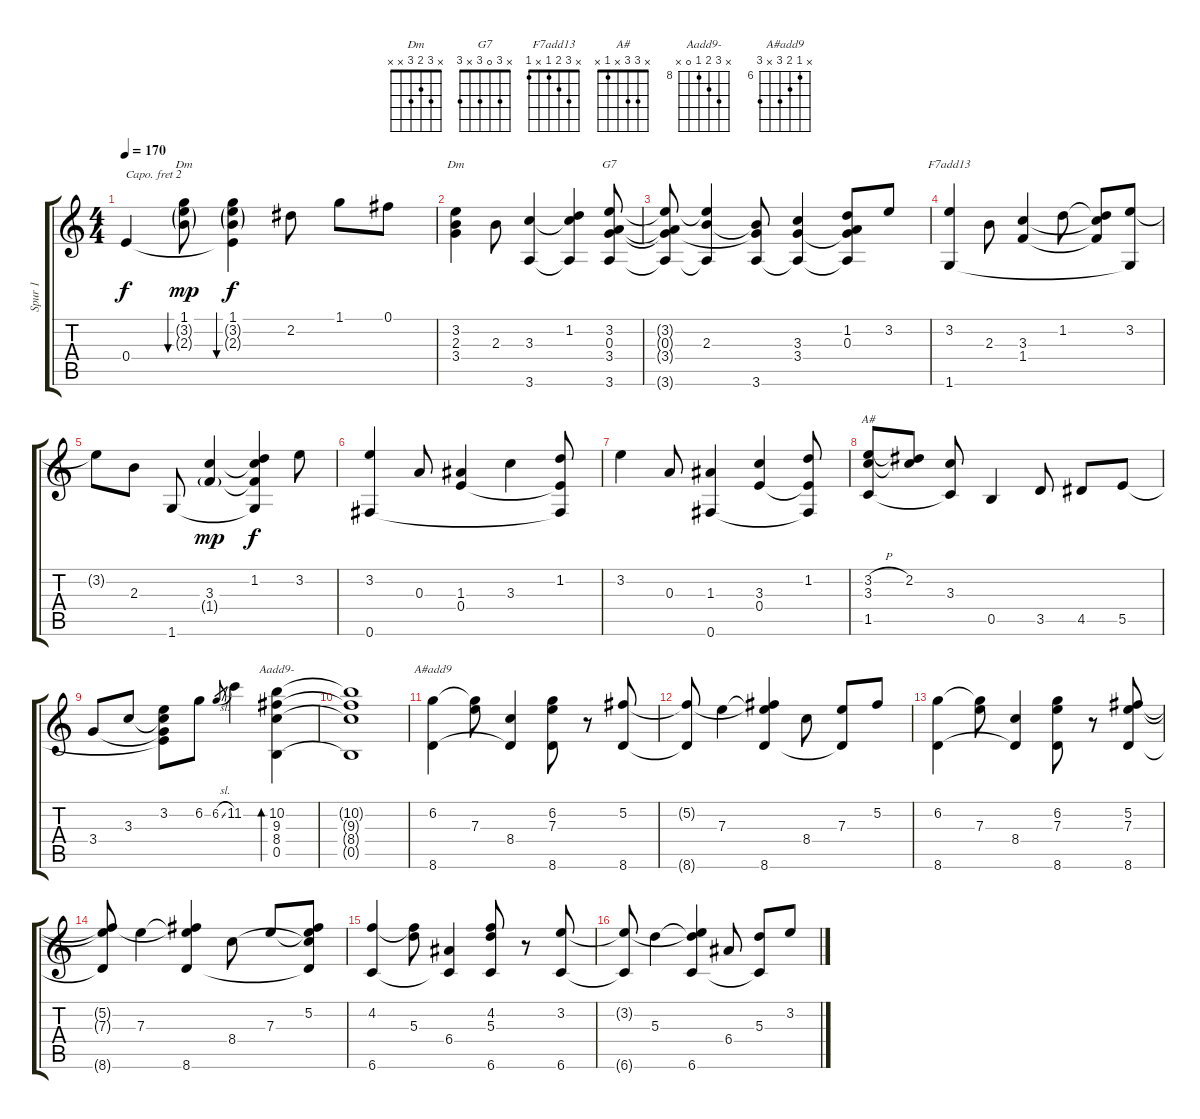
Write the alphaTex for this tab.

\track ("Spur 1" "Spur 1") {instrument acousticguitarnylon}
\staff {score tabs}
\capo 2
\tuning (E4 B3 G3 D3 A2 E2) {hide}
\chord ("Dm" 1 3 2 0 x x)
\chord ("Dm" x 3 2 3 x x)
\chord ("G7" x 3 0 3 x 3)
\chord ("F7add13" x 3 2 1 x 1)
\chord ("A#" x 3 3 x 1 x)
\chord ("Aadd9-" x 10 9 8 0 x) {firstfret 8}
\chord ("A#add9" x 6 7 8 x 8) {firstfret 6}
\ts (4 4)
\tempo 170
\clef g2
\ks c
0.4{t}.4{dy f} (1.1 3.2{g} 2.3{g}).8{bu 30 ch "Dm" dy mp} (1.1 3.2{g} 2.3{g} 0.4{t}).4{bu 30 dy f} 2.2.8 1.1.8 0.1.8 |
(3.2 2.3 3.4).4{ch "Dm"} 2.3.8 (3.3 3.6).4 (1.2 3.3{t} 3.6{t}).4 (3.2 0.3 3.4 3.6).8{ch "G7"} |
(3.2{t} 0.3{t} 3.4{t} 3.6{t}).8 (3.2{t} 2.3 3.6{t}).4 (2.3{t} 3.4{t} 3.6).8 (3.3 3.4 3.6{t}).4 (1.2 0.3 3.4{t} 3.6{t}).8 3.2.8 |
(3.2 1.6).4{ch "F7add13"} 2.3.8 (3.3 1.4).4 1.2.8 (1.2{t} 3.3{t} 1.4{t}).8 (3.2 1.6{t}).8 |
3.2{t}.8 2.3.8 1.6.8 (3.3 1.4{g}).4{dy mp} (1.2 3.3{t} 1.4{t} 1.6{t}).4{dy f} 3.2.8 |
(3.2 0.6).4 0.3.8 (1.3 0.4).4 3.3.4 (1.2 0.4{t} 0.6{t}).8 |
3.2.4 0.3.8 (1.3 0.6).4 (3.3 0.4).4 (1.2 0.4{t} 0.6{t}).8 |
(3.2{h} 3.3 1.5).8{ch "A#"} (2.2 3.3{t}).8 (3.3 1.5{t}).8 0.5.4 3.5.8 4.5.8 5.5.8 |
3.4.8 3.3.8 (3.2 3.3{t} 3.4{t} 5.5{t}).8 6.2.8 6.2{sl}.8{gr} 11.2.4 (10.2 9.3 8.4 0.5).4{bd 30 ch "Aadd9-"} |
(10.2{t} 9.3{t} 8.4{t} 0.5{t}).1 |
(6.2 8.6).4{ch "A#add9"} (6.2{t} 7.3).8 (8.4 8.6{t}).4 (6.2 7.3 8.6).8 r.8 (5.2 8.6).8 |
(5.2{t} 8.6{t}).8 7.3.4 (5.2{t} 7.3{t} 8.6).4 8.4.8 (7.3 8.6{t}).8 5.2.8 |
(6.2 8.6).4 (6.2{t} 7.3).8 (8.4 8.6{t}).4 (6.2 7.3 8.6).8 r.8 (5.2 7.3 8.6).8 |
(5.2{t} 7.3{t} 8.6{t}).8 7.3.4 (5.2{t} 7.3{t} 8.6).4 8.4.8 7.3.8 (5.2 7.3{t} 8.4{t} 8.6{t}).8 |
(4.2 6.6).4 (4.2{t} 5.3).8 (6.4 6.6{t}).4 (4.2 5.3 6.6).8 r.8 (3.2 6.6).8 |
(3.2{t} 6.6{t}).8 5.3.4 (3.2{t} 5.3{t} 6.6).4 6.4.8 (5.3 6.6{t}).8 3.2.8
